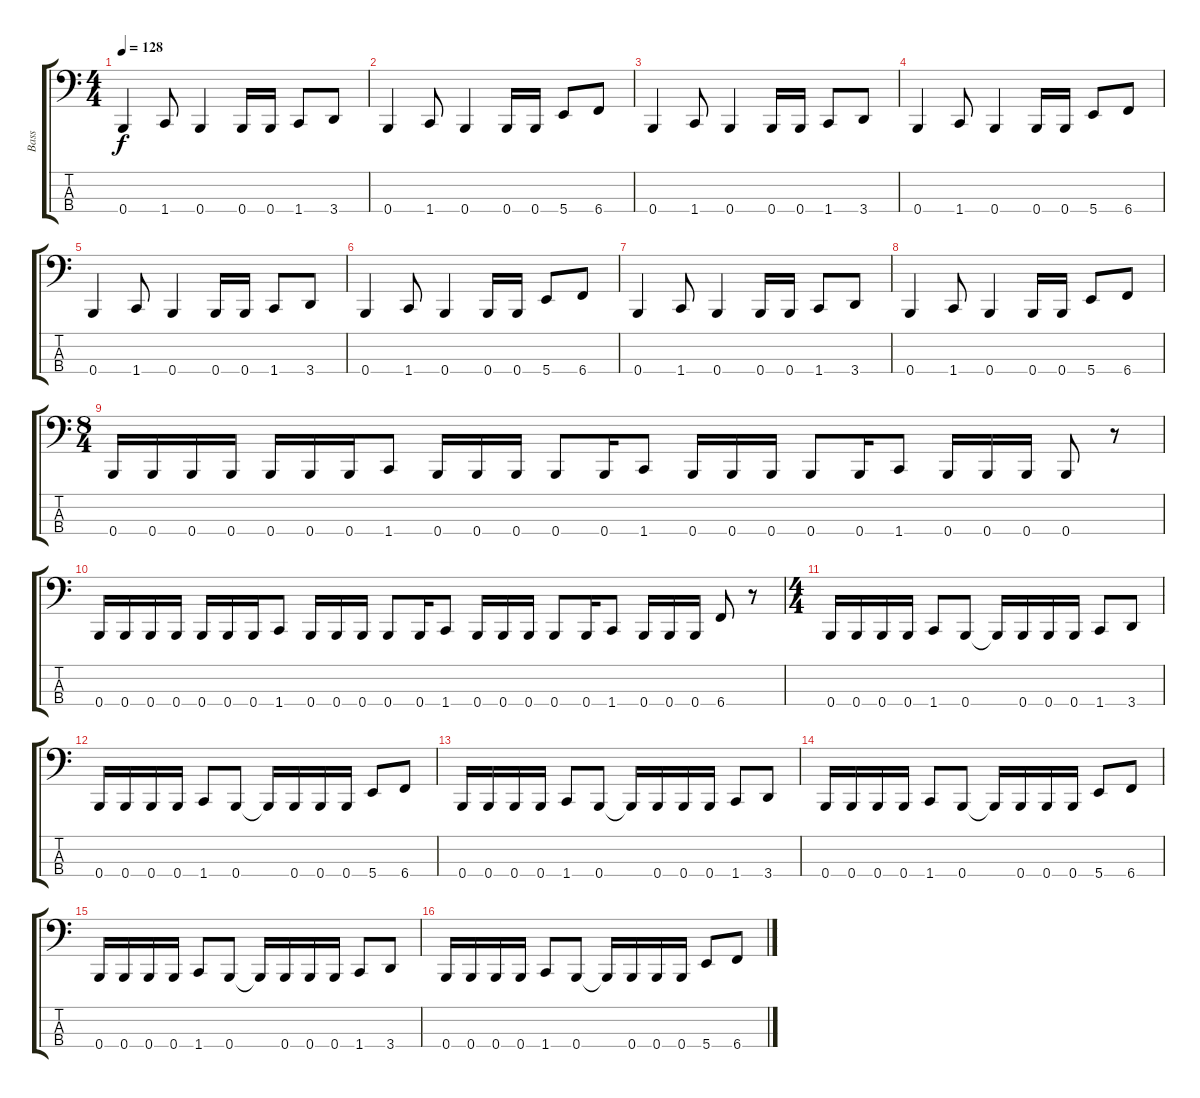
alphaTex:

\track ("Bass" "Bass") {instrument electricbasspick}
\staff {score tabs}
\tuning (E2 B1 Gb1 B0) {hide}
\ts (4 4)
\tempo 128
\clef f4
\ks c
0.4.4{dy f} 1.4.8 0.4.4 0.4.16 0.4.16 1.4.8 3.4.8 |
0.4.4 1.4.8 0.4.4 0.4.16 0.4.16 5.4.8 6.4.8 |
0.4.4 1.4.8 0.4.4 0.4.16 0.4.16 1.4.8 3.4.8 |
0.4.4 1.4.8 0.4.4 0.4.16 0.4.16 5.4.8 6.4.8 |
0.4.4 1.4.8 0.4.4 0.4.16 0.4.16 1.4.8 3.4.8 |
0.4.4 1.4.8 0.4.4 0.4.16 0.4.16 5.4.8 6.4.8 |
0.4.4 1.4.8 0.4.4 0.4.16 0.4.16 1.4.8 3.4.8 |
0.4.4 1.4.8 0.4.4 0.4.16 0.4.16 5.4.8 6.4.8 |
\ts (8 4)
0.4.16 0.4.16 0.4.16 0.4.16 0.4.16 0.4.16 0.4.16 1.4.8 0.4.16 0.4.16 0.4.16 0.4.8 0.4.16 1.4.8 0.4.16 0.4.16 0.4.16 0.4.8 0.4.16 1.4.8 0.4.16 0.4.16 0.4.16 0.4.8 r.8 |
0.4.16 0.4.16 0.4.16 0.4.16 0.4.16 0.4.16 0.4.16 1.4.8 0.4.16 0.4.16 0.4.16 0.4.8 0.4.16 1.4.8 0.4.16 0.4.16 0.4.16 0.4.8 0.4.16 1.4.8 0.4.16 0.4.16 0.4.16 6.4.8 r.8 |
\ts (4 4)
0.4.16 0.4.16 0.4.16 0.4.16 1.4.8 0.4.8 0.4{t}.16 0.4.16 0.4.16 0.4.16 1.4.8 3.4.8 |
0.4.16 0.4.16 0.4.16 0.4.16 1.4.8 0.4.8 0.4{t}.16 0.4.16 0.4.16 0.4.16 5.4.8 6.4.8 |
0.4.16 0.4.16 0.4.16 0.4.16 1.4.8 0.4.8 0.4{t}.16 0.4.16 0.4.16 0.4.16 1.4.8 3.4.8 |
0.4.16 0.4.16 0.4.16 0.4.16 1.4.8 0.4.8 0.4{t}.16 0.4.16 0.4.16 0.4.16 5.4.8 6.4.8 |
0.4.16 0.4.16 0.4.16 0.4.16 1.4.8 0.4.8 0.4{t}.16 0.4.16 0.4.16 0.4.16 1.4.8 3.4.8 |
0.4.16 0.4.16 0.4.16 0.4.16 1.4.8 0.4.8 0.4{t}.16 0.4.16 0.4.16 0.4.16 5.4.8 6.4.8
